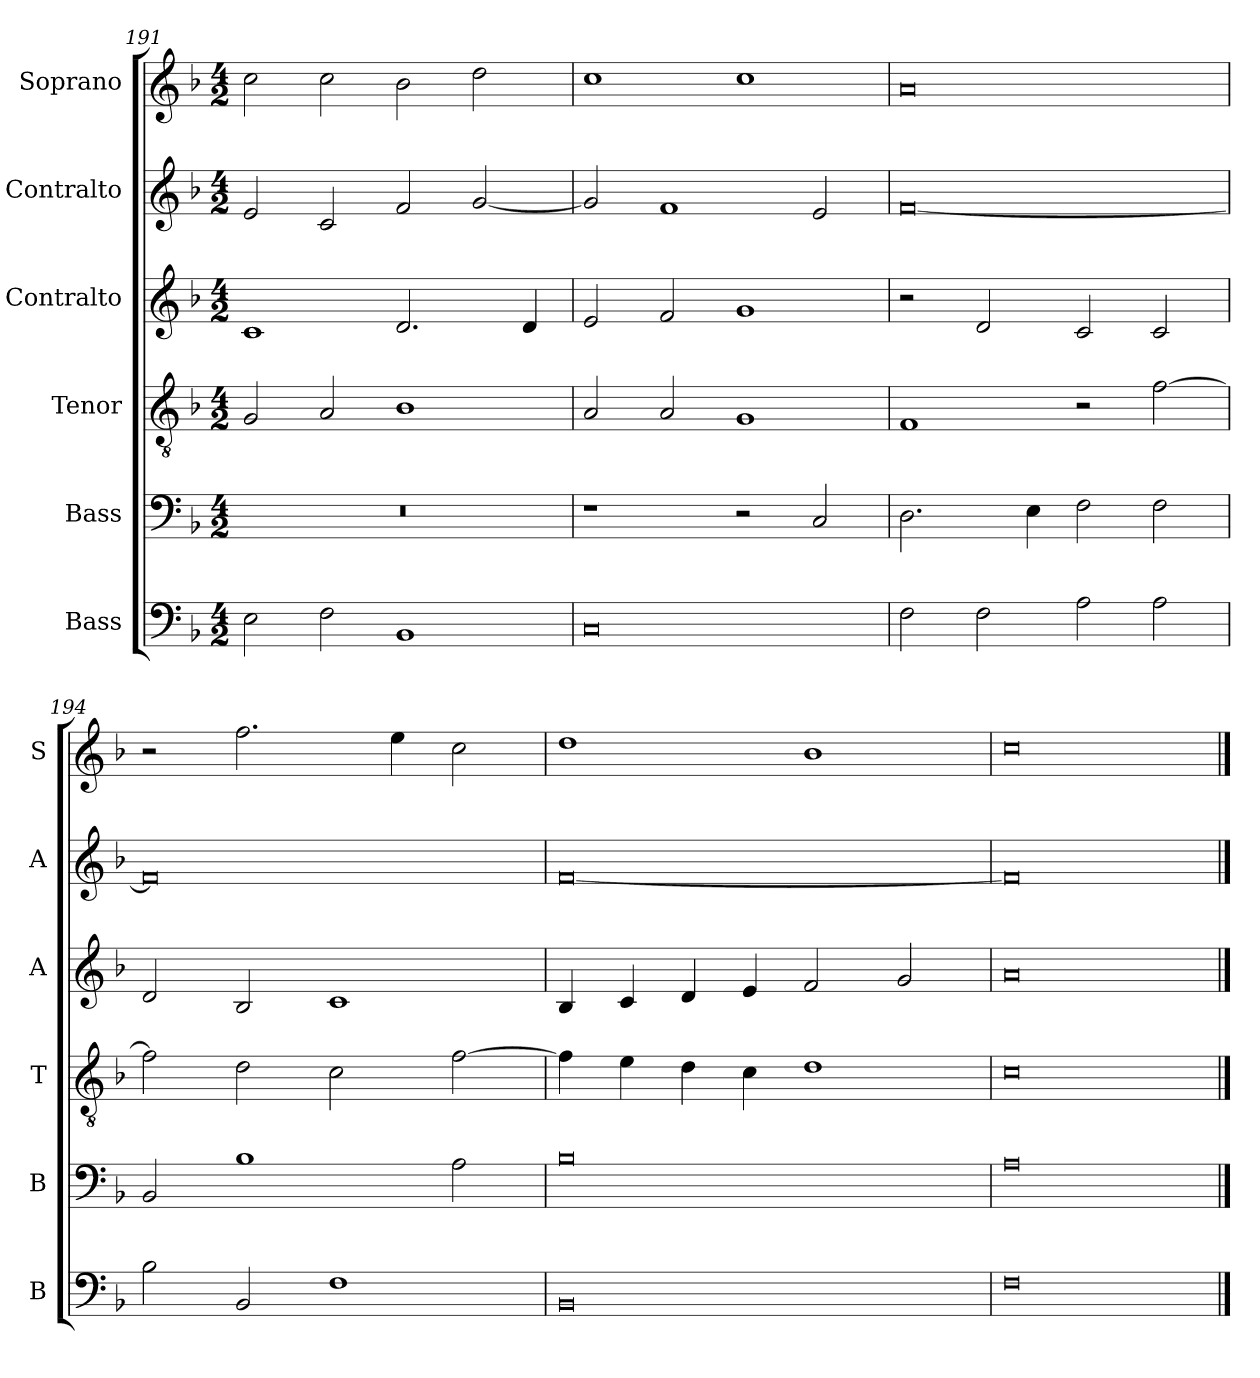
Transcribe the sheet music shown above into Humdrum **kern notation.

**kern	**kern	**kern	**kern	**kern	**kern
*part6	*part5	*part4	*part3	*part2	*part1
*staff6	*staff5	*staff4	*staff3	*staff2	*staff1
*I"Bass	*I"Bass	*I"Tenor	*I"Contralto	*I"Contralto	*I"Soprano
*I'B	*I'B	*I'T	*I'A	*I'A	*I'S
*clefF4	*clefF4	*clefGv2	*clefG2	*clefG2	*clefG2
*k[b-]	*k[b-]	*k[b-]	*k[b-]	*k[b-]	*k[b-]
*F:ion	*F:ion	*F:ion	*F:ion	*F:ion	*F:ion
*M4/2	*M4/2	*M4/2	*M4/2	*M4/2	*M4/2
=191	=191	=191	=191	=191	=191
2E	0r	2G	1c	2e	2cc
2F	.	2A	.	2c	2cc
1BB-	.	1B-	2.d	2f	2b-
.	.	.	.	[2g	2dd
.	.	.	4d	.	.
=192	=192	=192	=192	=192	=192
0C	1r	2A	2e	2g]	1cc
.	.	2A	2f	1f	.
.	2r	1G	1g	.	1cc
.	2C	.	.	2e	.
=193	=193	=193	=193	=193	=193
2F	2.D	1F	2r	[0f	0a
2F	.	.	2d	.	.
.	4E	.	.	.	.
2A	2F	2r	2c	.	.
2A	2F	[2f	2c	.	.
=194	=194	=194	=194	=194	=194
2B-	2BB-	2f]	2d	0f]	2r
2BB-	1B-	2d	2B-	.	2.ff
1F	.	2c	1c	.	.
.	.	.	.	.	4ee
.	2A	[2f	.	.	2cc
=195	=195	=195	=195	=195	=195
0BB-	0B-	4f]	4B-	[0f	1dd
.	.	4e	4c	.	.
.	.	4d	4d	.	.
.	.	4c	4e	.	.
.	.	1d	2f	.	1b-
.	.	.	2g	.	.
=196	=196	=196	=196	=196	=196
0F	0A	0c	0a	0f]	0cc
==	==	==	==	==	==
*-	*-	*-	*-	*-	*-
